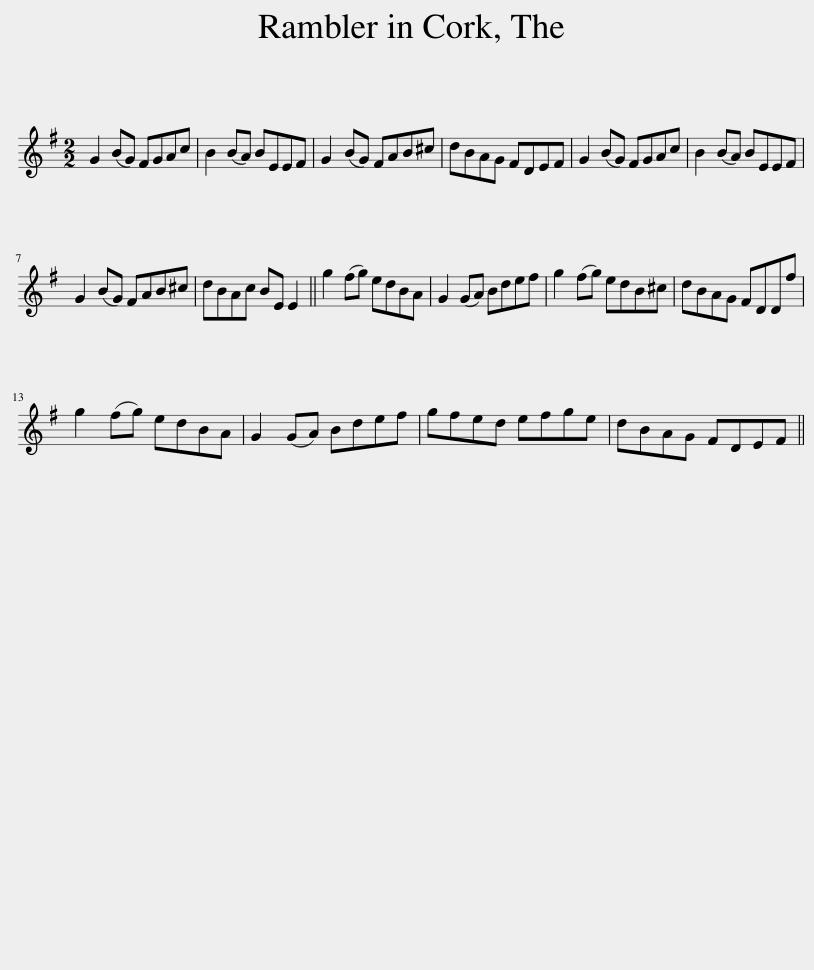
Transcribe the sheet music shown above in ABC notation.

X:1
L:1/8
M:2/2
I:linebreak $
K:G
V:1 treble
V:1
 G2 (BG) FGAc | B2 (BA) BEEF | G2 (BG) FAB^c | dBAG FDEF | G2 (BG) FGAc | %5
 B2 (BA) BEEF |$ G2 (BG) FAB^c | dBAc BE E2 || g2 (fg) edBA | G2 (GA) Bdef | %10
 g2 (fg) edB^c | dBAG FDDf |$ g2 (fg) edBA | G2 (GA) Bdef | gfed efge | %15
 dBAG FDEF || %16
